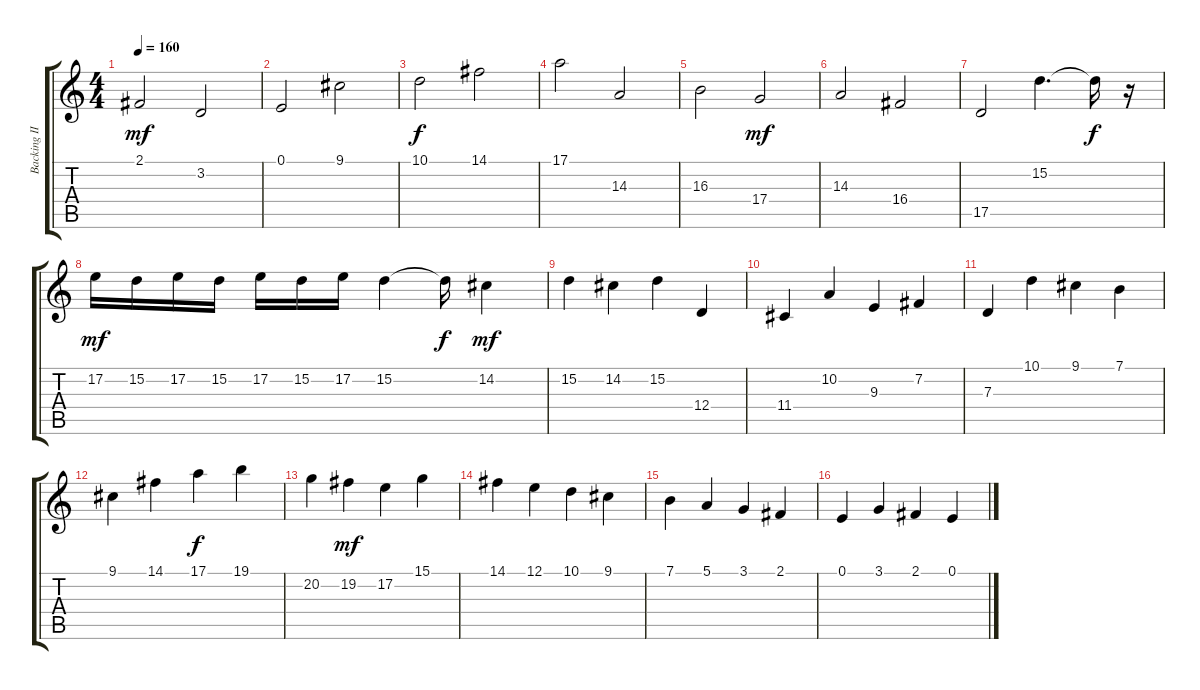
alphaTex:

\track ("Backing II" "Backing II") {instrument synthstrings1}
\staff {score tabs}
\tuning (E4 B3 G3 D3 A2 E2) {hide}
\ts (4 4)
\tempo 160
\clef g2
\ks c
2.1.2{dy mf} 3.2.2 |
0.1.2 9.1.2 |
10.1.2{dy f} 14.1.2 |
17.1.2 14.3.2 |
16.3.2 17.4.2{dy mf} |
14.3.2 16.4.2 |
17.5.2 15.2.4{d} 15.2{t}.16{dy f} r.16 |
17.2.16{dy mf} 15.2.16 17.2.16 15.2.16 17.2.16 15.2.16 17.2.16 15.2.4 15.2{t}.16{dy f} 14.2.4{dy mf} |
15.2.4 14.2.4 15.2.4 12.4.4 |
11.4.4 10.2.4 9.3.4 7.2.4 |
7.3.4 10.1.4 9.1.4 7.1.4 |
9.1.4 14.1.4 17.1.4{dy f} 19.1.4 |
20.2.4 19.2.4{dy mf} 17.2.4 15.1.4 |
14.1.4 12.1.4 10.1.4 9.1.4 |
7.1.4 5.1.4 3.1.4 2.1.4 |
0.1.4 3.1.4 2.1.4 0.1.4
